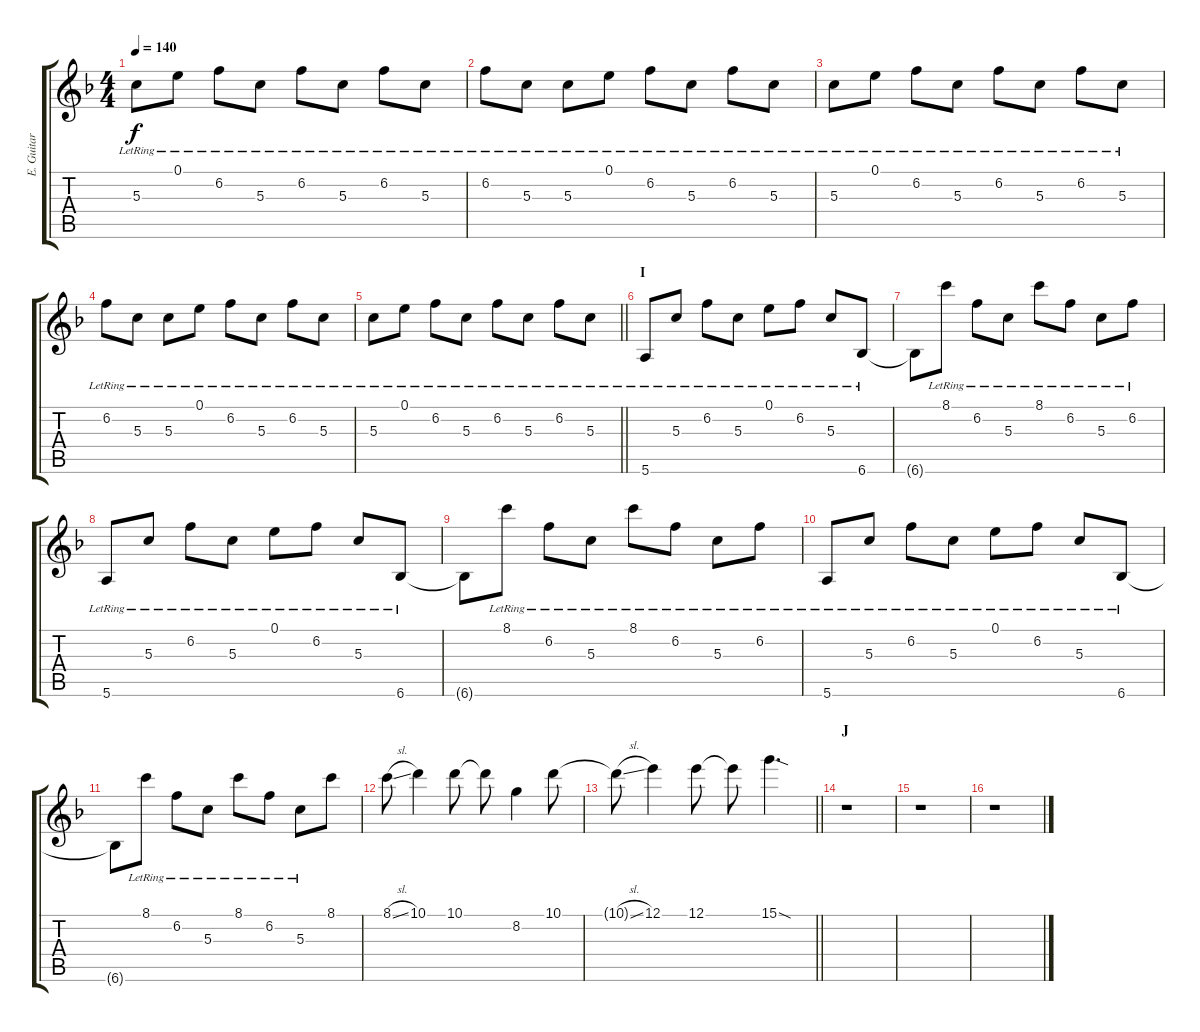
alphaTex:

\track ("E. Guitar II" "E. Guitar ") {instrument electricguitarclean}
\staff {score tabs}
\tuning (E4 B3 G3 D3 A2 E2) {hide}
\ts (4 4)
\tempo 140
\clef g2
\ks f
5.3{lr}.8{dy f} 0.1{lr}.8 6.2{lr}.8 5.3{lr}.8 6.2{lr}.8 5.3{lr}.8 6.2{lr}.8 5.3{lr}.8 |
6.2{lr}.8 5.3{lr}.8 5.3{lr}.8 0.1{lr}.8 6.2{lr}.8 5.3{lr}.8 6.2{lr}.8 5.3{lr}.8 |
5.3{lr}.8 0.1{lr}.8 6.2{lr}.8 5.3{lr}.8 6.2{lr}.8 5.3{lr}.8 6.2{lr}.8 5.3{lr}.8 |
6.2{lr}.8 5.3{lr}.8 5.3{lr}.8 0.1{lr}.8 6.2{lr}.8 5.3{lr}.8 6.2{lr}.8 5.3{lr}.8 |
\barLineRight lightlight
5.3{lr}.8 0.1{lr}.8 6.2{lr}.8 5.3{lr}.8 6.2{lr}.8 5.3{lr}.8 6.2{lr}.8 5.3{lr}.8 |
\section ("" "I")
5.6{lr}.8 5.3{lr}.8 6.2{lr}.8 5.3{lr}.8 0.1{lr}.8 6.2{lr}.8 5.3{lr}.8 6.6{lr}.8 |
6.6{t}.8 8.1{lr}.8 6.2{lr}.8 5.3{lr}.8 8.1{lr}.8 6.2{lr}.8 5.3{lr}.8 6.2{lr}.8 |
5.6{lr}.8 5.3{lr}.8 6.2{lr}.8 5.3{lr}.8 0.1{lr}.8 6.2{lr}.8 5.3{lr}.8 6.6{lr}.8 |
6.6{t}.8 8.1{lr}.8 6.2{lr}.8 5.3{lr}.8 8.1{lr}.8 6.2{lr}.8 5.3{lr}.8 6.2{lr}.8 |
5.6{lr}.8 5.3{lr}.8 6.2{lr}.8 5.3{lr}.8 0.1{lr}.8 6.2{lr}.8 5.3{lr}.8 6.6{lr}.8 |
6.6{t}.8 8.1{lr}.8 6.2{lr}.8 5.3{lr}.8 8.1{lr}.8 6.2{lr}.8 5.3{lr}.8 8.1.8 |
8.1{sl}.8 10.1.4 10.1.8 10.1{t}.8 8.2.4 10.1.8 |
\barLineRight lightlight
10.1{sl t}.8 12.1.4 12.1.8 12.1{t}.8 15.1{sod}.4{d} |
\section ("" "J")
r.1 |
r.1 |
r.1
